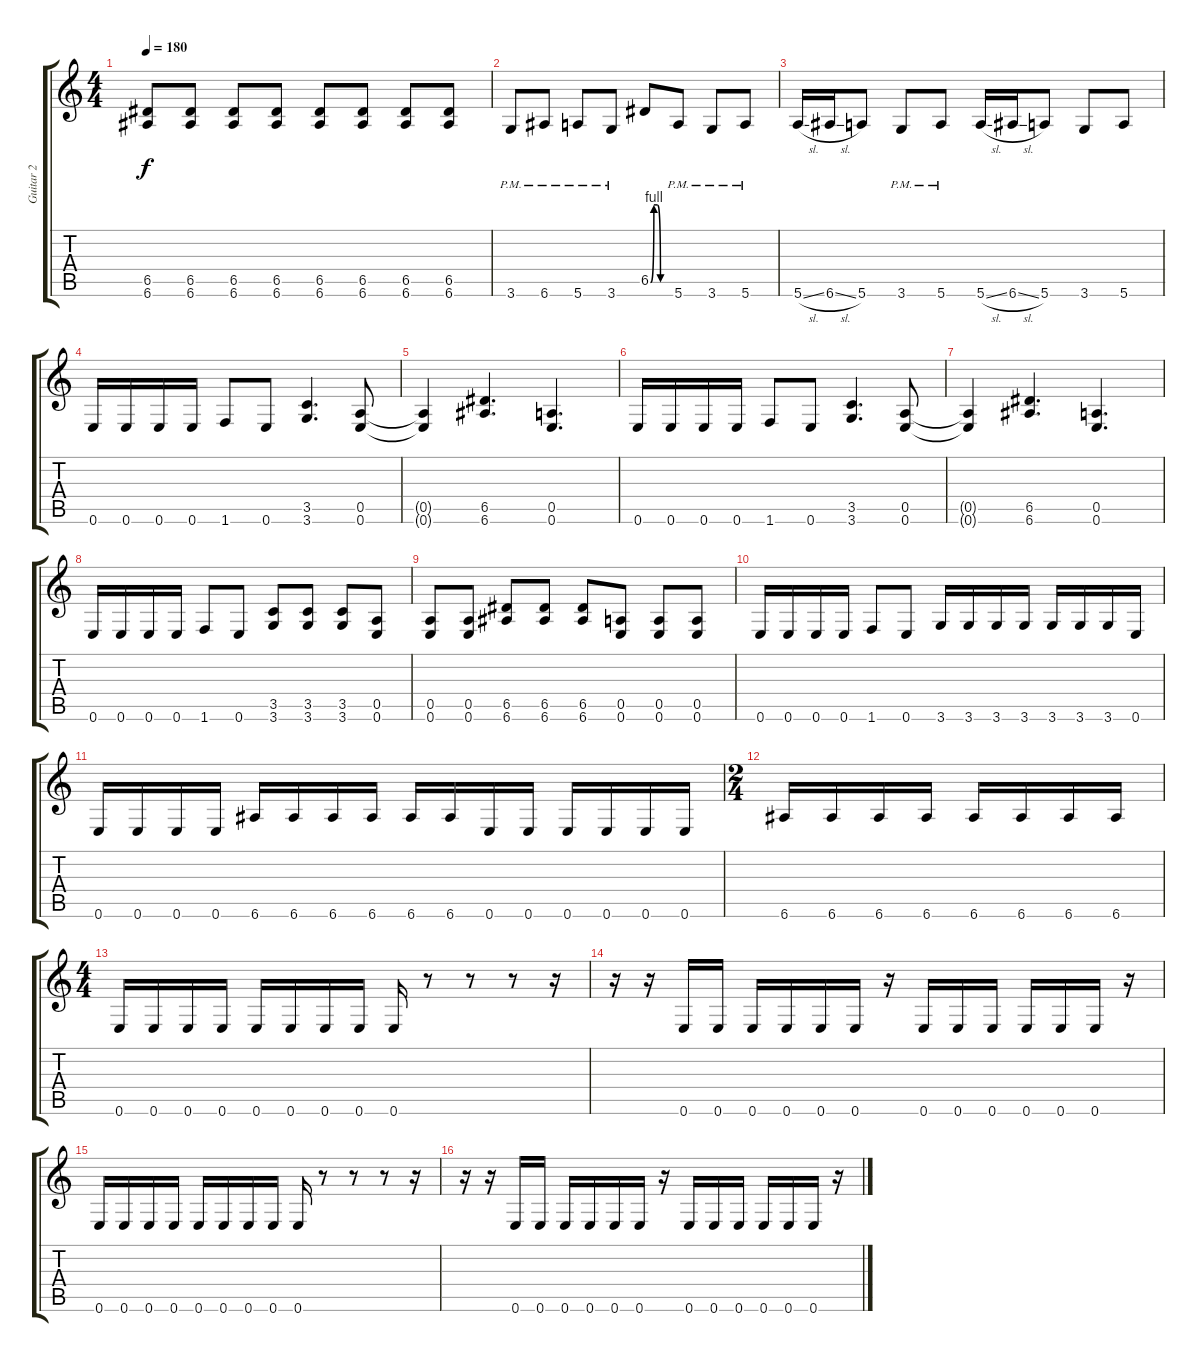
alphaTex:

\track ("Guitar 2" "Guitar 2") {instrument overdrivenguitar}
\staff {score tabs}
\tuning (E4 B3 G3 D3 A2 E2) {hide}
\ts (4 4)
\tempo 180
\clef g2
\ks c
(6.5 6.6).8{dy f} (6.5 6.6).8 (6.5 6.6).8 (6.5 6.6).8 (6.5 6.6).8 (6.5 6.6).8 (6.5 6.6).8 (6.5 6.6).8 |
3.6{pm}.8 6.6{pm}.8 5.6{pm}.8 3.6{pm}.8 6.5{be (custom 0 0 10 4 20 4 30 0 60 0)}.8 5.6{pm}.8 3.6{pm}.8 5.6{pm}.8 |
5.6{sl}.16 6.6{sl}.16 5.6.8 3.6{pm}.8 5.6{pm}.8 5.6{sl}.16 6.6{sl}.16 5.6.8 3.6.8 5.6.8 |
0.6.16 0.6.16 0.6.16 0.6.16 1.6.8 0.6.8 (3.5 3.6).4{d} (0.5 0.6).8 |
(0.5{t} 0.6{t}).4 (6.5 6.6).4{d} (0.5 0.6).4{d} |
0.6.16 0.6.16 0.6.16 0.6.16 1.6.8 0.6.8 (3.5 3.6).4{d} (0.5 0.6).8 |
(0.5{t} 0.6{t}).4 (6.5 6.6).4{d} (0.5 0.6).4{d} |
0.6.16 0.6.16 0.6.16 0.6.16 1.6.8 0.6.8 (3.5 3.6).8 (3.5 3.6).8 (3.5 3.6).8 (0.5 0.6).8 |
(0.5 0.6).8 (0.5 0.6).8 (6.5 6.6).8 (6.5 6.6).8 (6.5 6.6).8 (0.5 0.6).8 (0.5 0.6).8 (0.5 0.6).8 |
0.6.16 0.6.16 0.6.16 0.6.16 1.6.8 0.6.8 3.6.16 3.6.16 3.6.16 3.6.16 3.6.16 3.6.16 3.6.16 0.6.16 |
0.6.16 0.6.16 0.6.16 0.6.16 6.6.16 6.6.16 6.6.16 6.6.16 6.6.16 6.6.16 0.6.16 0.6.16 0.6.16 0.6.16 0.6.16 0.6.16 |
\ts (2 4)
6.6.16 6.6.16 6.6.16 6.6.16 6.6.16 6.6.16 6.6.16 6.6.16 |
\ts (4 4)
0.6.16 0.6.16 0.6.16 0.6.16 0.6.16 0.6.16 0.6.16 0.6.16 0.6.16 r.8 r.8 r.8 r.16 |
r.16 r.16 0.6.16 0.6.16 0.6.16 0.6.16 0.6.16 0.6.16 r.16 0.6.16 0.6.16 0.6.16 0.6.16 0.6.16 0.6.16 r.16 |
0.6.16 0.6.16 0.6.16 0.6.16 0.6.16 0.6.16 0.6.16 0.6.16 0.6.16 r.8 r.8 r.8 r.16 |
r.16 r.16 0.6.16 0.6.16 0.6.16 0.6.16 0.6.16 0.6.16 r.16 0.6.16 0.6.16 0.6.16 0.6.16 0.6.16 0.6.16 r.16
